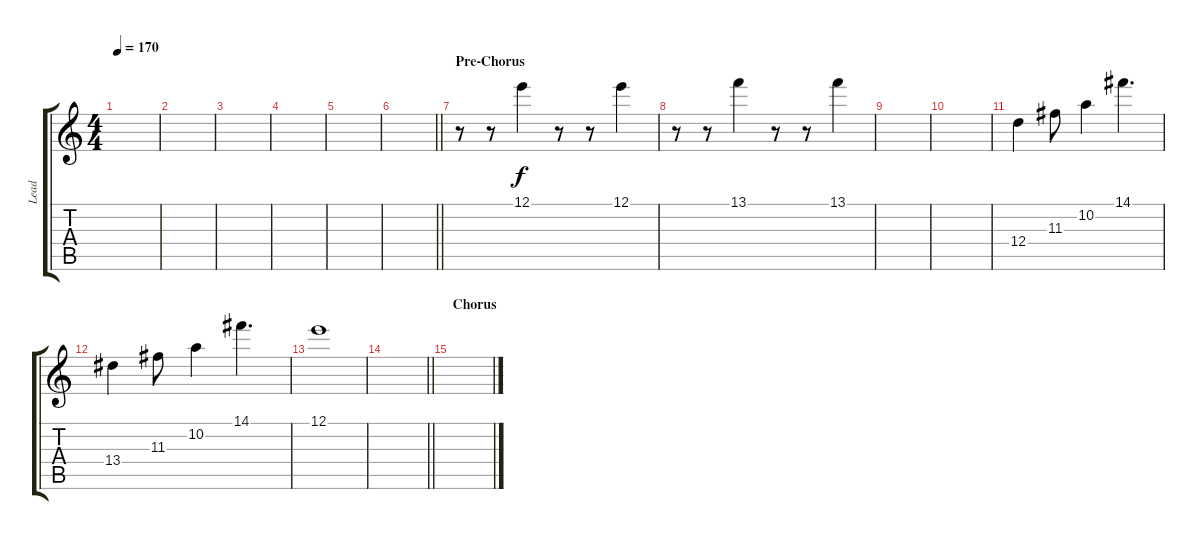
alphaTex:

\track ("Lead" "Lead") {instrument overdrivenguitar}
\staff {score tabs}
\tuning (E4 B3 G3 D3 A2 E2) {hide}
\ts (4 4)
\tempo 170
\clef g2
\ks c
|
|
|
|
|
\barLineRight lightlight
|
\section ("" "Pre-Chorus")
r.8 r.8 12.1.4 r.8 r.8 12.1.4 |
r.8 r.8 13.1.4 r.8 r.8 13.1.4 |
|
|
12.4.4 11.3.8 10.2.4 14.1.4{d} |
13.4.4 11.3.8 10.2.4 14.1.4{d} |
12.1.1 |
\barLineRight lightlight
|
\section ("" "Chorus")
